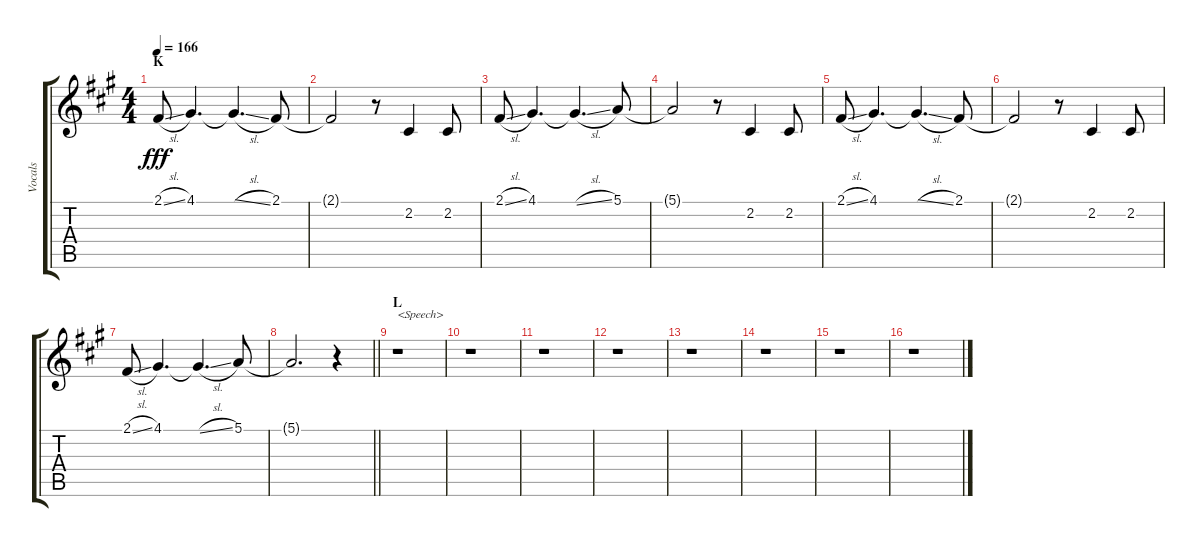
\track ("Vocals" "Vocals") {instrument voiceoohs}
\staff {score tabs}
\tuning (E4 B3 G3 D3 A2 E2) {hide}
\ts (4 4)
\section ("" "K")
\tempo 166
\clef g2
\ks a
2.1{sl}.8{dy fff} 4.1.4{d} 4.1{sl t}.4{d} 2.1.8 |
2.1{t}.2 r.8 2.2.4 2.2.8 |
2.1{sl}.8 4.1.4{d} 4.1{sl t}.4{d} 5.1.8 |
5.1{t}.2 r.8 2.2.4 2.2.8 |
2.1{sl}.8 4.1.4{d} 4.1{sl t}.4{d} 2.1.8 |
2.1{t}.2 r.8 2.2.4 2.2.8 |
2.1{sl}.8 4.1.4{d} 4.1{sl t}.4{d} 5.1.8 |
\barLineRight lightlight
5.1{t}.2{d} r.4 |
\section ("" "L")
r.1{txt "<Speech>"} |
r.1 |
r.1 |
r.1 |
r.1 |
r.1 |
r.1 |
r.1
